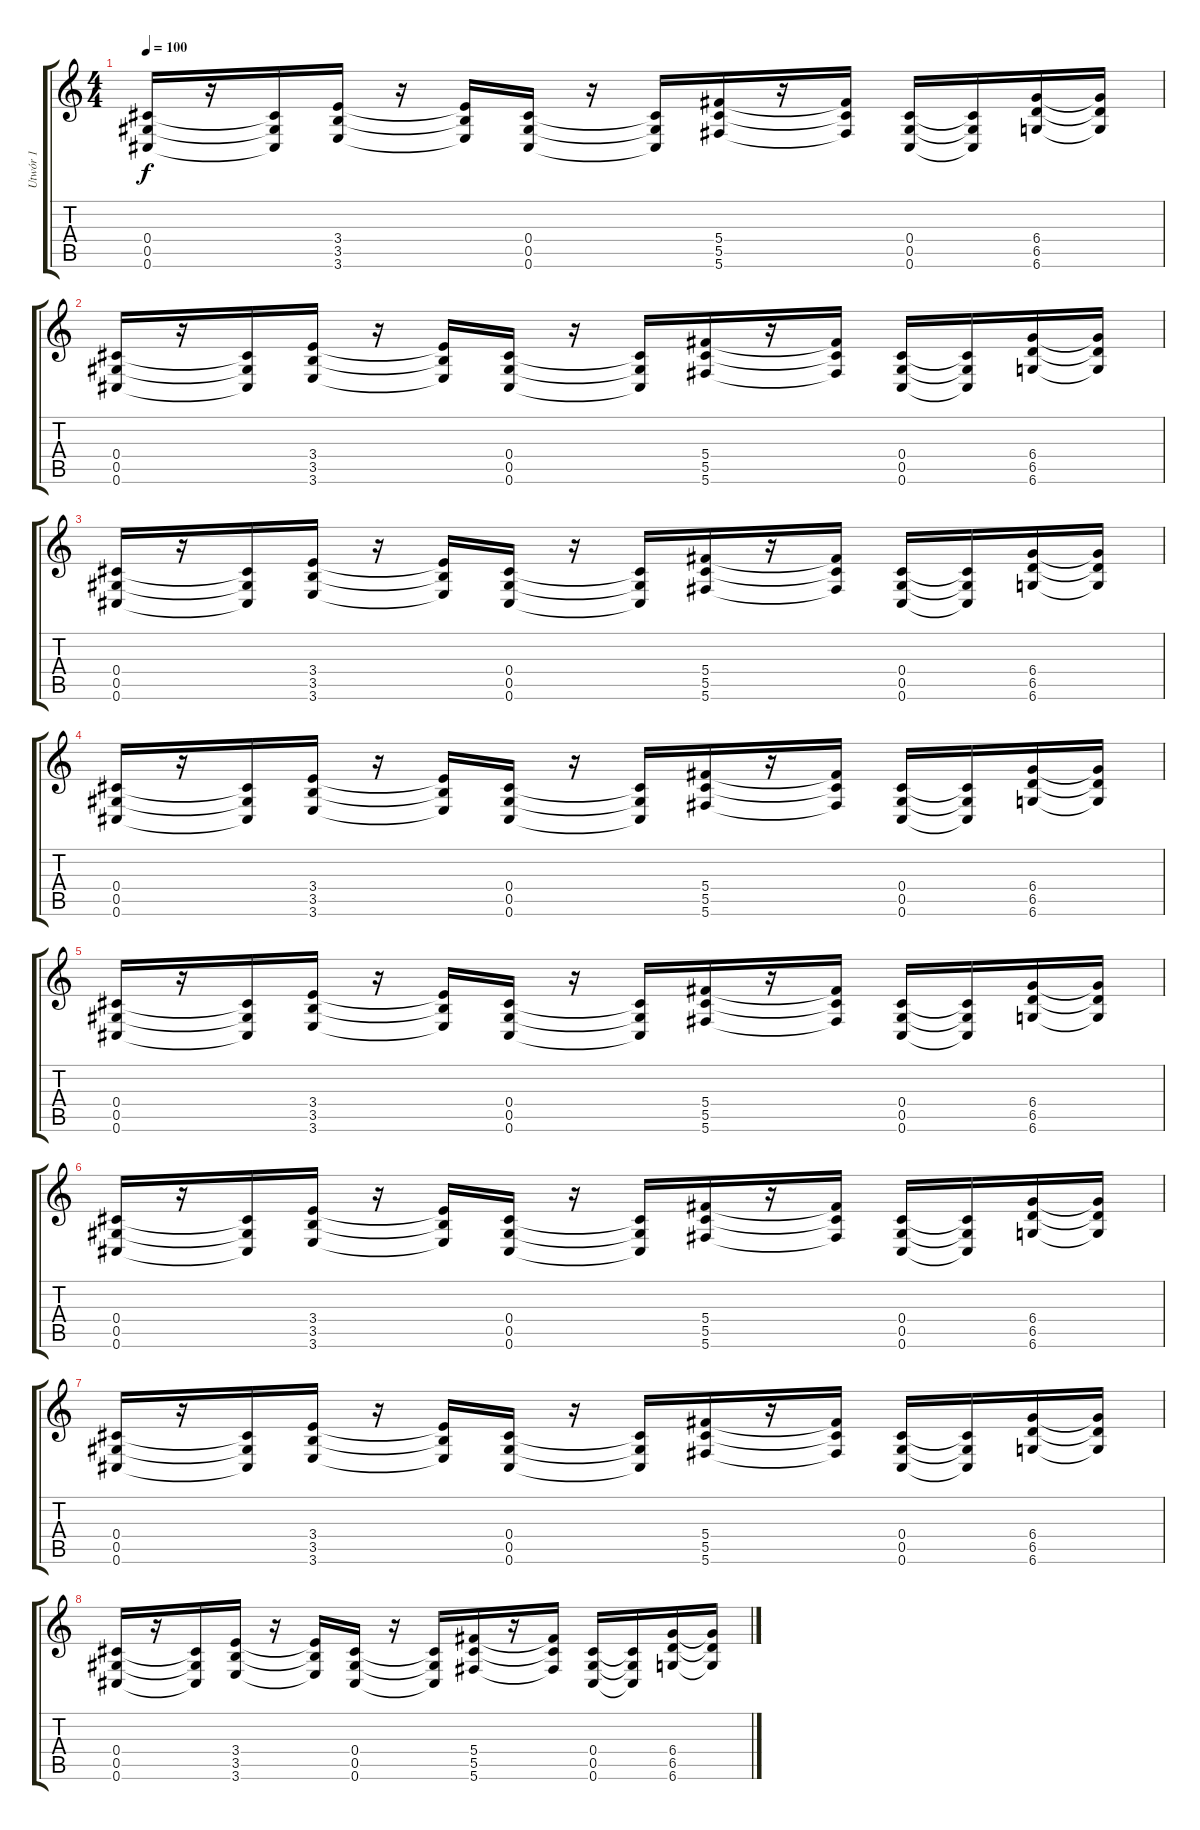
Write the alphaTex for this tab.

\track ("Utwór 1" "Utwór 1") {instrument distortionguitar}
\staff {score tabs}
\tuning (Eb4 Bb3 Gb3 Db3 Ab2 Db2) {hide}
\ts (4 4)
\tempo 100
\clef g2
\ks c
(0.4 0.5 0.6).16{dy f} r.16 (0.4{t} 0.5{t} 0.6{t}).16 (3.4 3.5 3.6).16 r.16 (3.4{t} 3.5{t} 3.6{t}).16 (0.4 0.5 0.6).16 r.16 (0.4{t} 0.5{t} 0.6{t}).16 (5.4 5.5 5.6).16 r.16 (5.4{t} 5.5{t} 5.6{t}).16 (0.4 0.5 0.6).16 (0.4{t} 0.5{t} 0.6{t}).16 (6.4 6.5 6.6).16 (6.4{t} 6.5{t} 6.6{t}).16 |
(0.4 0.5 0.6).16 r.16 (0.4{t} 0.5{t} 0.6{t}).16 (3.4 3.5 3.6).16 r.16 (3.4{t} 3.5{t} 3.6{t}).16 (0.4 0.5 0.6).16 r.16 (0.4{t} 0.5{t} 0.6{t}).16 (5.4 5.5 5.6).16 r.16 (5.4{t} 5.5{t} 5.6{t}).16 (0.4 0.5 0.6).16 (0.4{t} 0.5{t} 0.6{t}).16 (6.4 6.5 6.6).16 (6.4{t} 6.5{t} 6.6{t}).16 |
(0.4 0.5 0.6).16 r.16 (0.4{t} 0.5{t} 0.6{t}).16 (3.4 3.5 3.6).16 r.16 (3.4{t} 3.5{t} 3.6{t}).16 (0.4 0.5 0.6).16 r.16 (0.4{t} 0.5{t} 0.6{t}).16 (5.4 5.5 5.6).16 r.16 (5.4{t} 5.5{t} 5.6{t}).16 (0.4 0.5 0.6).16 (0.4{t} 0.5{t} 0.6{t}).16 (6.4 6.5 6.6).16 (6.4{t} 6.5{t} 6.6{t}).16 |
(0.4 0.5 0.6).16 r.16 (0.4{t} 0.5{t} 0.6{t}).16 (3.4 3.5 3.6).16 r.16 (3.4{t} 3.5{t} 3.6{t}).16 (0.4 0.5 0.6).16 r.16 (0.4{t} 0.5{t} 0.6{t}).16 (5.4 5.5 5.6).16 r.16 (5.4{t} 5.5{t} 5.6{t}).16 (0.4 0.5 0.6).16 (0.4{t} 0.5{t} 0.6{t}).16 (6.4 6.5 6.6).16 (6.4{t} 6.5{t} 6.6{t}).16 |
(0.4 0.5 0.6).16 r.16 (0.4{t} 0.5{t} 0.6{t}).16 (3.4 3.5 3.6).16 r.16 (3.4{t} 3.5{t} 3.6{t}).16 (0.4 0.5 0.6).16 r.16 (0.4{t} 0.5{t} 0.6{t}).16 (5.4 5.5 5.6).16 r.16 (5.4{t} 5.5{t} 5.6{t}).16 (0.4 0.5 0.6).16 (0.4{t} 0.5{t} 0.6{t}).16 (6.4 6.5 6.6).16 (6.4{t} 6.5{t} 6.6{t}).16 |
(0.4 0.5 0.6).16 r.16 (0.4{t} 0.5{t} 0.6{t}).16 (3.4 3.5 3.6).16 r.16 (3.4{t} 3.5{t} 3.6{t}).16 (0.4 0.5 0.6).16 r.16 (0.4{t} 0.5{t} 0.6{t}).16 (5.4 5.5 5.6).16 r.16 (5.4{t} 5.5{t} 5.6{t}).16 (0.4 0.5 0.6).16 (0.4{t} 0.5{t} 0.6{t}).16 (6.4 6.5 6.6).16 (6.4{t} 6.5{t} 6.6{t}).16 |
(0.4 0.5 0.6).16 r.16 (0.4{t} 0.5{t} 0.6{t}).16 (3.4 3.5 3.6).16 r.16 (3.4{t} 3.5{t} 3.6{t}).16 (0.4 0.5 0.6).16 r.16 (0.4{t} 0.5{t} 0.6{t}).16 (5.4 5.5 5.6).16 r.16 (5.4{t} 5.5{t} 5.6{t}).16 (0.4 0.5 0.6).16 (0.4{t} 0.5{t} 0.6{t}).16 (6.4 6.5 6.6).16 (6.4{t} 6.5{t} 6.6{t}).16 |
(0.4 0.5 0.6).16 r.16 (0.4{t} 0.5{t} 0.6{t}).16 (3.4 3.5 3.6).16 r.16 (3.4{t} 3.5{t} 3.6{t}).16 (0.4 0.5 0.6).16 r.16 (0.4{t} 0.5{t} 0.6{t}).16 (5.4 5.5 5.6).16 r.16 (5.4{t} 5.5{t} 5.6{t}).16 (0.4 0.5 0.6).16 (0.4{t} 0.5{t} 0.6{t}).16 (6.4 6.5 6.6).16 (6.4{t} 6.5{t} 6.6{t}).16
